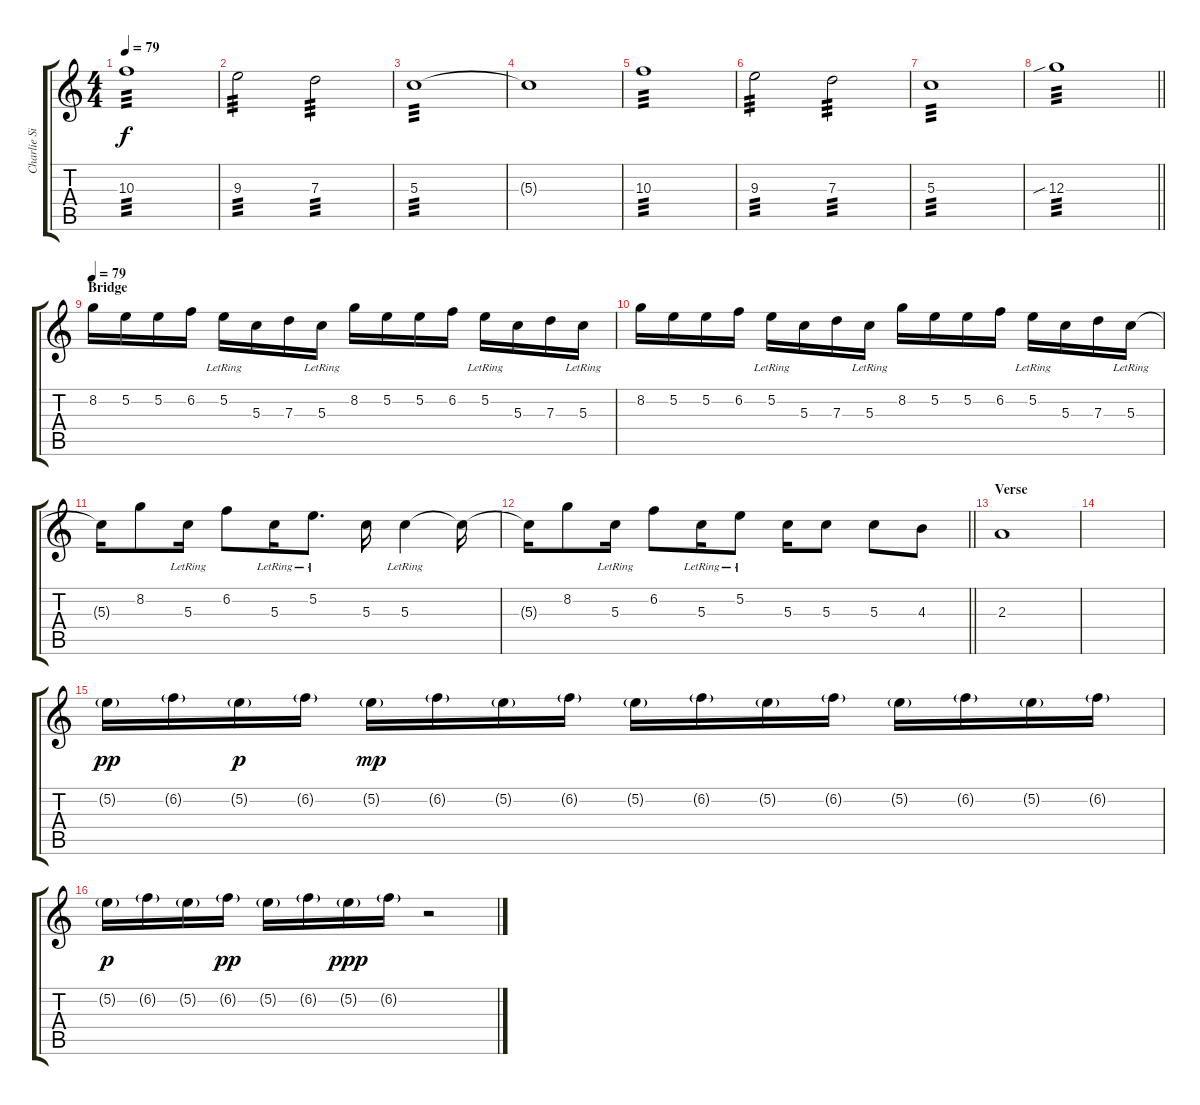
\track ("Charlie Simpson" "Charlie Si") {instrument distortionguitar}
\staff {score tabs}
\tuning (E4 B3 G3 D3 A2 D2) {hide}
\ts (4 4)
\tempo 79
\clef g2
\ks c
10.3.1{tp 3 dy f} |
9.3.2{tp 3} 7.3.2{tp 3} |
5.3.1{tp 3} |
5.3{t}.1 |
10.3.1{tp 3} |
9.3.2{tp 3} 7.3.2{tp 3} |
5.3.1{tp 3} |
\barLineRight lightlight
12.3{sib}.1{tp 3} |
\section ("" "Bridge")
\tempo 79
8.2.16{volume 12 instrument electricguitarjazz} 5.2.16 5.2.16 6.2.16 5.2{lr}.16 5.3.16 7.3.16 5.3{lr}.16 8.2.16 5.2.16 5.2.16 6.2.16 5.2{lr}.16 5.3.16 7.3.16 5.3{lr}.16 |
8.2.16 5.2.16 5.2.16 6.2.16 5.2{lr}.16 5.3.16 7.3.16 5.3{lr}.16 8.2.16 5.2.16 5.2.16 6.2.16 5.2{lr}.16 5.3.16 7.3.16 5.3{lr}.16 |
5.3{t}.16 8.2.8 5.3{lr}.16 6.2.8 5.3{lr}.16 5.2{lr}.8{d} 5.3.16 5.3{lr}.4 5.3{t}.16 |
\barLineRight lightlight
5.3{t}.16 8.2.8 5.3{lr}.16 6.2.8 5.3{lr}.16 5.2{lr}.8 5.3.16 5.3.8 5.3.8 4.3.8 |
\section ("" "Verse")
2.3.1 |
|
5.2{g}.16{dy pp} 6.2{g}.16 5.2{g}.16{dy p} 6.2{g}.16 5.2{g}.16{dy mp} 6.2{g}.16 5.2{g}.16 6.2{g}.16 5.2{g}.16 6.2{g}.16 5.2{g}.16 6.2{g}.16 5.2{g}.16 6.2{g}.16 5.2{g}.16 6.2{g}.16 |
5.2{g}.16{dy p} 6.2{g}.16 5.2{g}.16 6.2{g}.16{dy pp} 5.2{g}.16 6.2{g}.16 5.2{g}.16{dy ppp} 6.2{g}.16 r.2
